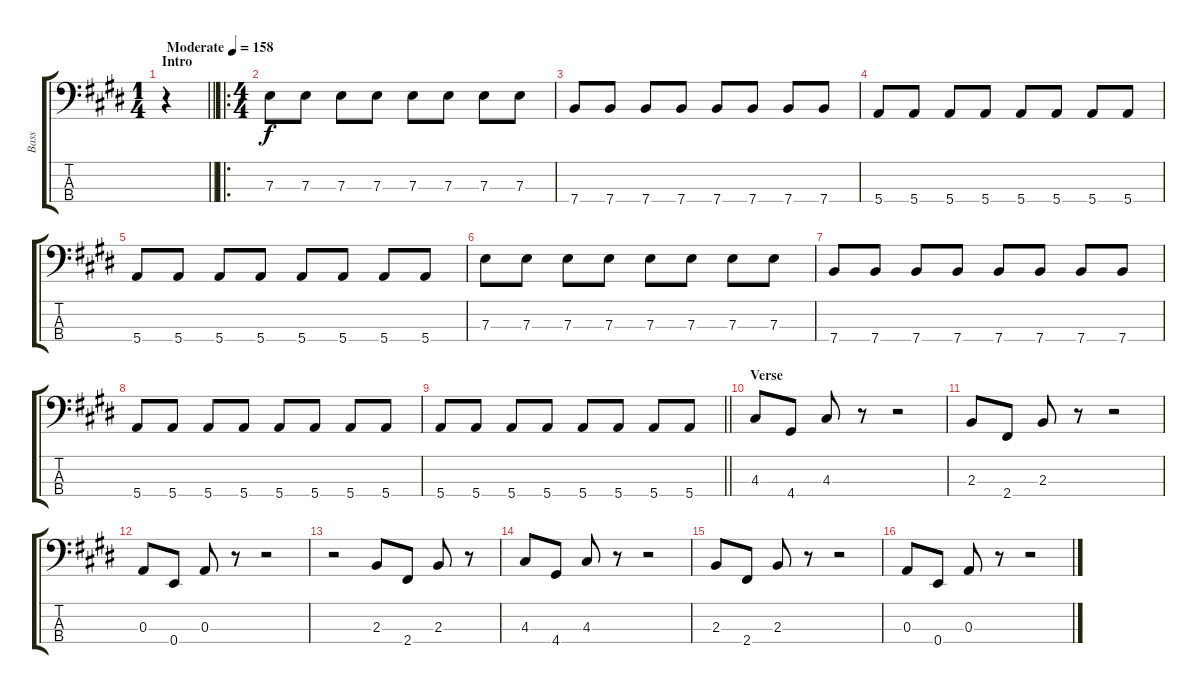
\track ("Bass" "Bass") {instrument electricbassfinger}
\staff {score tabs}
\tuning (G2 D2 A1 E1) {hide}
\ts (1 4)
\section ("" "Intro")
\tempo (158 "Moderate")
\clef f4
\barLineRight lightlight
\ks e
r.4{dy f instrument electricbassfinger} |
\ro
\ts (4 4)
7.3.8 7.3.8 7.3.8 7.3.8 7.3.8 7.3.8 7.3.8 7.3.8 |
7.4.8 7.4.8 7.4.8 7.4.8 7.4.8 7.4.8 7.4.8 7.4.8 |
5.4.8 5.4.8 5.4.8 5.4.8 5.4.8 5.4.8 5.4.8 5.4.8 |
5.4.8 5.4.8 5.4.8 5.4.8 5.4.8 5.4.8 5.4.8 5.4.8 |
7.3.8 7.3.8 7.3.8 7.3.8 7.3.8 7.3.8 7.3.8 7.3.8 |
7.4.8 7.4.8 7.4.8 7.4.8 7.4.8 7.4.8 7.4.8 7.4.8 |
5.4.8 5.4.8 5.4.8 5.4.8 5.4.8 5.4.8 5.4.8 5.4.8 |
\barLineRight lightlight
5.4.8 5.4.8 5.4.8 5.4.8 5.4.8 5.4.8 5.4.8 5.4.8 |
\section ("" "Verse")
4.3.8 4.4.8 4.3.8 r.8 r.2 |
2.3.8 2.4.8 2.3.8 r.8 r.2 |
0.3.8 0.4.8 0.3.8 r.8 r.2 |
r.2 2.3.8 2.4.8 2.3.8 r.8 |
4.3.8 4.4.8 4.3.8 r.8 r.2 |
2.3.8 2.4.8 2.3.8 r.8 r.2 |
0.3.8 0.4.8 0.3.8 r.8 r.2
